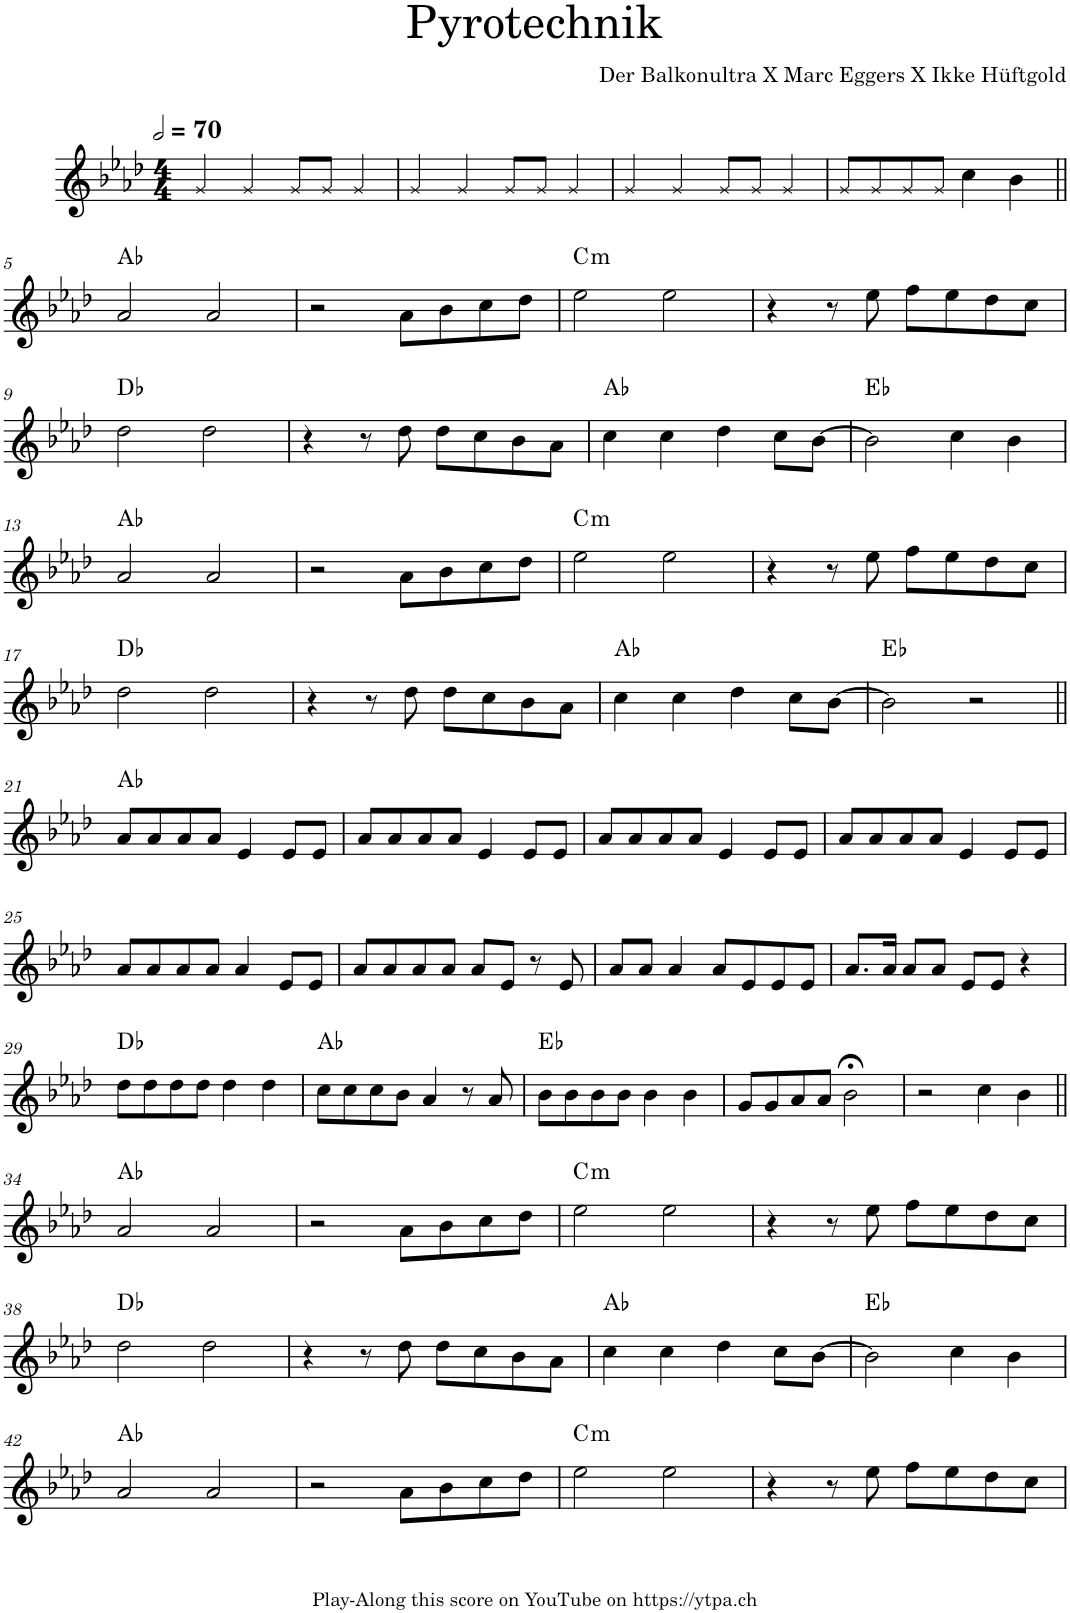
**kern	**harte
*part1	*part1
*staff1	*
*I"Piano	*
*I'Pno.	*
*clefG2	*
*k[b-e-a-d-]	*
*M4/4	*
*MM140	*
=1	=1
4g/	.
4g/	.
8g/L	.
8g/J	.
4g/	.
=2	=2
4g/	.
4g/	.
8g/L	.
8g/J	.
4g/	.
=3	=3
4g/	.
4g/	.
8g/L	.
8g/J	.
4g/	.
=4	=4
8g/L	.
8g/	.
8g/	.
8g/J	.
4cc\	.
4b-\	.
!!LO:LB:g=z
=5||	=5||
2a-/	Ab:maj
2a-/	.
=6	=6
2r	.
8a-\L	.
8b-\	.
8cc\	.
8dd-\J	.
=7	=7
!	!LO:H:kt=m
2ee-\	C:min
2ee-\	.
=8	=8
4r	.
8r	.
8ee-\	.
8ff\L	.
8ee-\	.
8dd-\	.
8cc\J	.
!!LO:LB:g=z
=9	=9
2dd-\	Db:maj
2dd-\	.
=10	=10
4r	.
8r	.
8dd-\	.
8dd-\L	.
8cc\	.
8b-\	.
8a-\J	.
=11	=11
4cc\	Ab:maj
4cc\	.
4dd-\	.
8cc\L	.
[8b-\J	.
=12	=12
2b-\]	Eb:maj
4cc\	.
4b-\	.
!!LO:LB:g=z
=13	=13
2a-/	Ab:maj
2a-/	.
=14	=14
2r	.
8a-\L	.
8b-\	.
8cc\	.
8dd-\J	.
=15	=15
!	!LO:H:kt=m
2ee-\	C:min
2ee-\	.
=16	=16
4r	.
8r	.
8ee-\	.
8ff\L	.
8ee-\	.
8dd-\	.
8cc\J	.
!!LO:LB:g=z
=17	=17
2dd-\	Db:maj
2dd-\	.
=18	=18
4r	.
8r	.
8dd-\	.
8dd-\L	.
8cc\	.
8b-\	.
8a-\J	.
=19	=19
4cc\	Ab:maj
4cc\	.
4dd-\	.
8cc\L	.
[8b-\J	.
=20	=20
2b-\]	Eb:maj
2r	.
!!LO:LB:g=z
=21||	=21||
8a-/L	Ab:maj
8a-/	.
8a-/	.
8a-/J	.
4e-/	.
8e-/L	.
8e-/J	.
=22	=22
8a-/L	.
8a-/	.
8a-/	.
8a-/J	.
4e-/	.
8e-/L	.
8e-/J	.
=23	=23
8a-/L	.
8a-/	.
8a-/	.
8a-/J	.
4e-/	.
8e-/L	.
8e-/J	.
=24	=24
8a-/L	.
8a-/	.
8a-/	.
8a-/J	.
4e-/	.
8e-/L	.
8e-/J	.
!!LO:LB:g=z
=25	=25
8a-/L	.
8a-/	.
8a-/	.
8a-/J	.
4a-/	.
8e-/L	.
8e-/J	.
=26	=26
8a-/L	.
8a-/	.
8a-/	.
8a-/J	.
8a-/L	.
8e-/J	.
8r	.
8e-/	.
=27	=27
8a-/L	.
8a-/J	.
4a-/	.
8a-/L	.
8e-/	.
8e-/	.
8e-/J	.
=28	=28
8.a-/L	.
16a-/Jk	.
8a-/L	.
8a-/J	.
8e-/L	.
8e-/J	.
4r	.
!!LO:LB:g=z
=29	=29
8dd-\L	Db:maj
8dd-\	.
8dd-\	.
8dd-\J	.
4dd-\	.
4dd-\	.
=30	=30
8cc\L	Ab:maj
8cc\	.
8cc\	.
8b-\J	.
4a-/	.
8r	.
8a-/	.
=31	=31
8b-\L	Eb:maj
8b-\	.
8b-\	.
8b-\J	.
4b-\	.
4b-\	.
=32	=32
8g/L	.
8g/	.
8a-/	.
8a-/J	.
2b-;<\	.
=33	=33
2r	.
4cc\	.
4b-\	.
!!LO:LB:g=z
=34||	=34||
2a-/	Ab:maj
2a-/	.
=35	=35
2r	.
8a-\L	.
8b-\	.
8cc\	.
8dd-\J	.
=36	=36
!	!LO:H:kt=m
2ee-\	C:min
2ee-\	.
=37	=37
4r	.
8r	.
8ee-\	.
8ff\L	.
8ee-\	.
8dd-\	.
8cc\J	.
!!LO:LB:g=z
=38	=38
2dd-\	Db:maj
2dd-\	.
=39	=39
4r	.
8r	.
8dd-\	.
8dd-\L	.
8cc\	.
8b-\	.
8a-\J	.
=40	=40
4cc\	Ab:maj
4cc\	.
4dd-\	.
8cc\L	.
[8b-\J	.
=41	=41
2b-\]	Eb:maj
4cc\	.
4b-\	.
!!LO:LB:g=z
=42	=42
2a-/	Ab:maj
2a-/	.
=43	=43
2r	.
8a-\L	.
8b-\	.
8cc\	.
8dd-\J	.
=44	=44
!	!LO:H:kt=m
2ee-\	C:min
2ee-\	.
=45	=45
4r	.
8r	.
8ee-\	.
8ff\L	.
8ee-\	.
8dd-\	.
8cc\J	.
=	=
*-	*-
